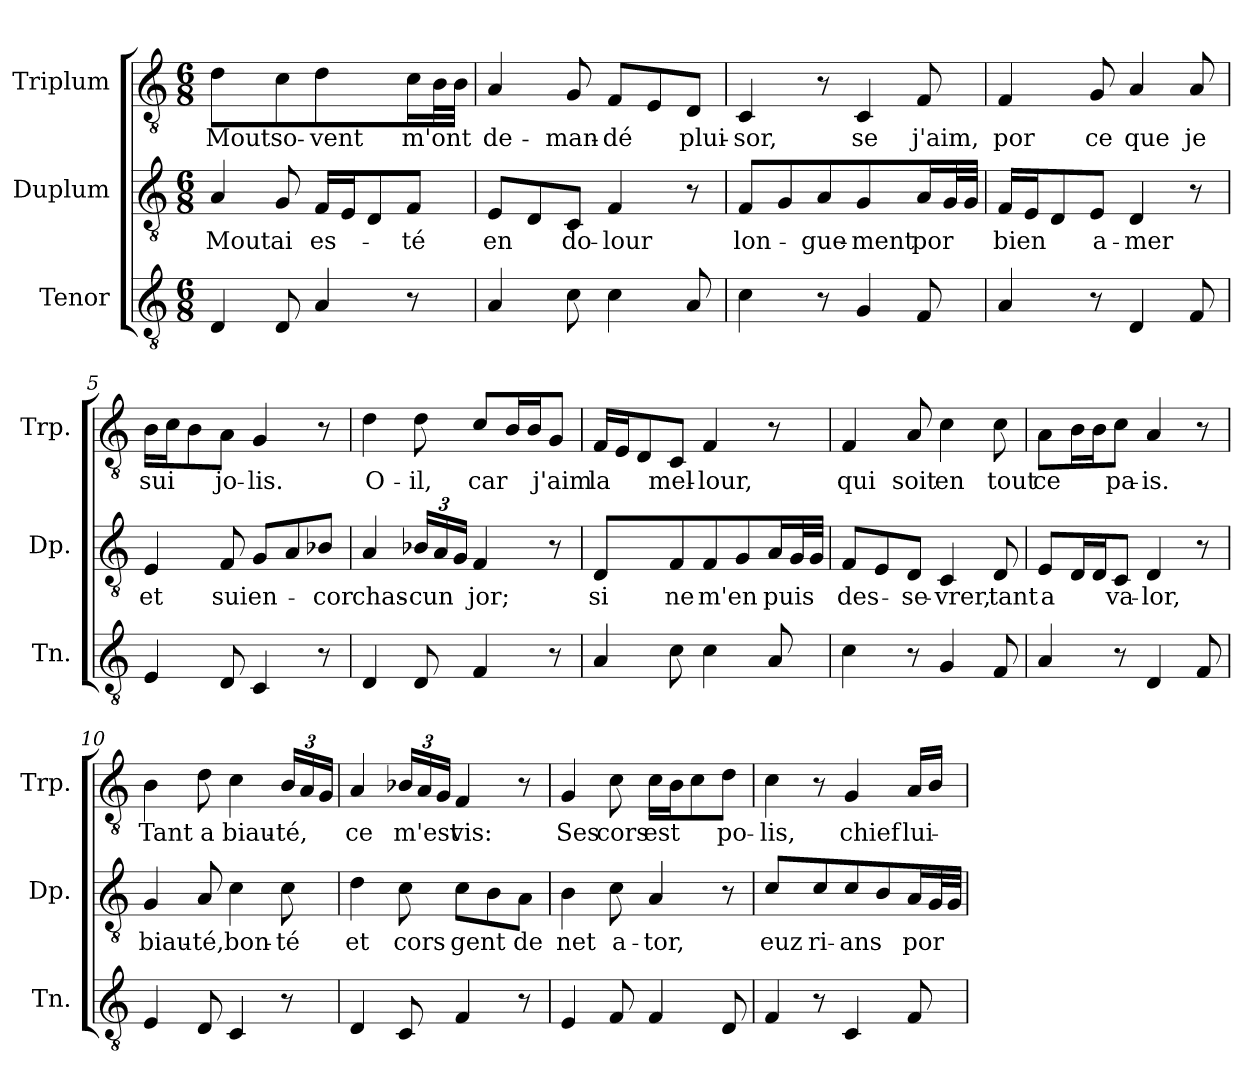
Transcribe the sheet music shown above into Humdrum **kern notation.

**kern	**kern	**text	**kern	**text
*part3	*part2	*part2	*part1	*part1
*staff3	*staff2	*staff2	*staff1	*staff1
*I"Tenor	*I"Duplum	*	*I"Triplum	*
*I'Tn.	*I'Dp.	*	*I'Trp.	*
*clefGv2	*clefGv2	*	*clefGv2	*
*k[]	*k[]	*	*k[]	*
*M6/8	*M6/8	*	*M6/8	*
=1	=1	=1	=1	=1
!	!	!LO:LY:b	!	!LO:LY:b
4D/	4A/	Mout	4d\	Mout
!	!	!LO:LY:b	!	!LO:LY:b
8D/	8G/	ai	8c\	so-
!	!	!LO:LY:b	!	!LO:LY:b
4A/	16F/LL	es-	4d\	-vent
.	16E/J	.	.	.
.	8D/	.	.	.
!	!	!LO:LY:b	!	!LO:LY:b
8r	8F/J	-té	16c\LL	m'ont
*	*	*	*tremolo	*
.	.	.	32B\	.
.	.	.	32B\JJJ	.
*	*	*	*Xtremolo	*
=2	=2	=2	=2	=2
!	!	!LO:LY:b	!	!LO:LY:b
4A/	8E/L	en	4A/	de-
.	8D/	.	.	.
!	!	!LO:LY:b	!	!LO:LY:b
8c\	8C/J	do-	8G/	-man-
!	!	!LO:LY:b	!	!LO:LY:b
4c\	4F/	-lour	8F/L	-dé
.	.	.	8E/	.
!	!	!	!	!LO:LY:b
8A/	8r	.	8D/J	plui-
=3	=3	=3	=3	=3
!	!	!LO:LY:b	!	!LO:LY:b
4c\	8F/L	lon-	4C/	-sor,
.	8G/	.	.	.
!	!	!LO:LY:b	!	!
8r	8A/J	-gue-	8r	.
!	!	!LO:LY:b	!	!LO:LY:b
4G/	4G/	-ment	4C/	se
!	!	!LO:LY:b	!	!LO:LY:b
8F/	16A/LL	por	8F/	j'aim,
*	*tremolo	*	*	*
.	32G/	.	.	.
.	32G/JJJ	.	.	.
*	*Xtremolo	*	*	*
=4	=4	=4	=4	=4
!	!	!LO:LY:b	!	!LO:LY:b
4A/	16F/LL	bien	4F/	por
.	16E/J	.	.	.
.	8D/	.	.	.
!	!	!LO:LY:b	!	!LO:LY:b
8r	8E/J	a-	8G/	ce
!	!	!LO:LY:b	!	!LO:LY:b
4D/	4D/	-mer	4A/	que
!	!	!	!	!LO:LY:b
8F/	8r	.	8A/	je
=5	=5	=5	=5	=5
!	!	!LO:LY:b	!	!LO:LY:b
4E/	4E/	et	16B\LL	sui
.	.	.	16c\J	.
.	.	.	8B\	.
!	!	!LO:LY:b	!	!LO:LY:b
8D/	8F/	sui	8A\J	jo-
!	!	!LO:LY:b	!	!LO:LY:b
4C/	8G/L	en-	4G/	-lis.
.	8A/	.	.	.
!	!	!LO:LY:b	!	!
8r	8B-X/J	-cor	8r	.
!!LO:LB:g=z
=6	=6	=6	=6	=6
!	!	!LO:LY:b	!	!LO:LY:b
4D/	4A/	chas-	4d\	O-
*	*Xbrackettup	*	*	*
!	!	!LO:LY:b	!	!LO:LY:b
8D/	24B-X/LL	-cun	8d\	-il,
.	24A/	.	.	.
.	24G/JJ	.	.	.
!	!	!LO:LY:b	!	!LO:LY:b
4F/	4F/	jor;	8c/L	car
*	*	*	*tremolo	*
.	.	.	16B/	.
.	.	.	16B/	.
*	*	*	*Xtremolo	*
!	!	!	!	!LO:LY:b
8r	8r	.	8G/J	j'aim
=7	=7	=7	=7	=7
!	!	!LO:LY:b	!	!LO:LY:b
4A/	4D/	si	16F/LL	la
.	.	.	16E/J	.
.	.	.	8D/	.
!	!	!LO:LY:b	!	!LO:LY:b
8c\	8F/	ne	8C/J	mel-
!	!	!LO:LY:b	!	!LO:LY:b
4c\	8F/L	m'en	4F/	-lour,
.	8G/	.	.	.
!	!	!LO:LY:b	!	!
8A/	16A/L	puis	8r	.
*	*tremolo	*	*	*
.	32G/	.	.	.
.	32G/JJJ	.	.	.
*	*Xtremolo	*	*	*
=8	=8	=8	=8	=8
!	!	!LO:LY:b	!	!LO:LY:b
4c\	8F/L	des-	4F/	qui
.	8E/	.	.	.
!	!	!LO:LY:b	!	!LO:LY:b
8r	8D/J	-se-	8A/	soit
!	!	!LO:LY:b	!	!LO:LY:b
4G/	4C/	-vrer,	4c\	en
!	!	!LO:LY:b	!	!LO:LY:b
8F/	8D/	tant	8c\	tout
=9	=9	=9	=9	=9
!	!	!LO:LY:b	!	!LO:LY:b
4A/	8E/L	a	8A\L	ce
*	*tremolo	*	*	*
*	*	*	*tremolo	*
.	16D/	.	16B\	.
.	16D/	.	16B\	.
*	*	*	*Xtremolo	*
*	*Xtremolo	*	*	*
!	!	!LO:LY:b	!	!LO:LY:b
8r	8C/J	va-	8c\J	pa-
!	!	!LO:LY:b	!	!LO:LY:b
4D/	4D/	-lor,	4A/	-is.
8F/	8r	.	8r	.
=10	=10	=10	=10	=10
!	!	!LO:LY:b	!	!LO:LY:b
4E/	4G/	biau-	4B\	Tant
!	!	!LO:LY:b	!	!LO:LY:b
8D/	8A/	-té,	8d\	a
!	!	!LO:LY:b	!	!LO:LY:b
4C/	4c\	bon-	4c\	biau-
!	!	!LO:LY:b	!	!
*	*	*	*Xbrackettup	*
!	!	!	!	!LO:LY:b
8r	8c\	-té	24B/LL	-té,
.	.	.	24A/	.
.	.	.	24G/JJ	.
!!LO:LB:g=z
=11	=11	=11	=11	=11
!	!	!LO:LY:b	!	!LO:LY:b
4D/	4d\	et	4A/	ce
!	!	!LO:LY:b	!	!LO:LY:b
8C/	8c\	cors	24B-X/LL	m'est
.	.	.	24A/	.
.	.	.	24G/JJ	.
!	!	!LO:LY:b	!	!LO:LY:b
4F/	8c\L	gent	4F/	vis:
.	8B\	.	.	.
!	!	!LO:LY:b	!	!
8r	8A\J	de	8r	.
=12	=12	=12	=12	=12
!	!	!LO:LY:b	!	!LO:LY:b
4E/	4B\	net	4G/	Ses
!	!	!LO:LY:b	!	!LO:LY:b
8F/	8c\	a-	8c\	cors
!	!	!LO:LY:b	!	!LO:LY:b
4F/	4A/	-tor,	16c\LL	est
.	.	.	16B\J	.
.	.	.	8c\	.
!	!	!	!	!LO:LY:b
8D/	8r	.	8d\J	po-
=13	=13	=13	=13	=13
!	!	!LO:LY:b	!	!LO:LY:b
4F/	4c\	euz	4c\	-lis,
!	!	!LO:LY:b	!	!
8r	8c\	ri-	8r	.
!	!	!LO:LY:b	!	!LO:LY:b
4C/	8c/L	-ans	4G/	chief
.	8B/	.	.	.
!	!	!LO:LY:b	!	!LO:LY:b
8F/	16A/L	por	16A/LL	lui-
*	*tremolo	*	*	*
.	32G/	.	16B/JJ	.
.	32G/JJJ	.	.	.
*	*Xtremolo	*	*	*
=	=	=	=	=
*-	*-	*-	*-	*-
